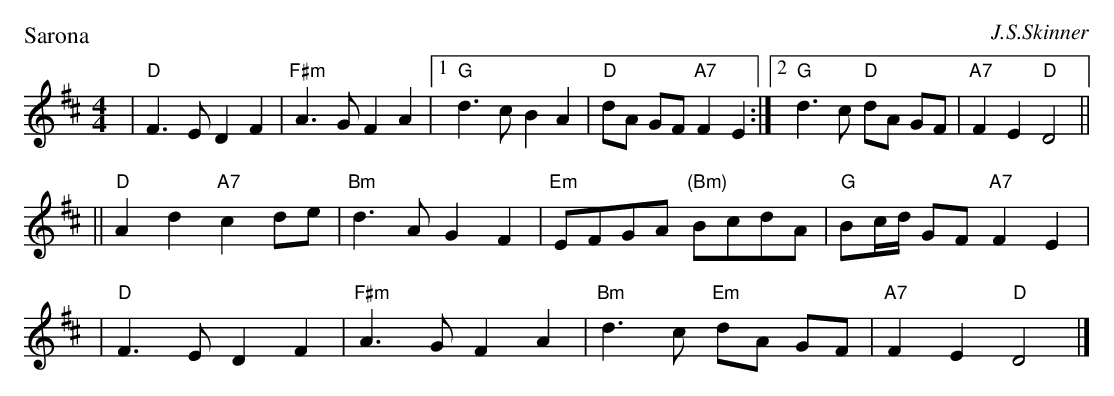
X:1
P: Sarona
C:J.S.Skinner
M:4/4
L:1/8
K:D
| "D"F3 E D2 F2 | "F#m"A3 G F2 A2 |1 "G"d3 c B2 A2 | "D"dA GF "A7"F2 E2 \
                                 :|2 "G"d3 c "D"dA GF | "A7"F2 E2 "D"D4 ||
|| "D"A2 d2 "A7"c2 de | "Bm"d3 A G2 F2 | "Em"EFGA "(Bm)"BcdA | "G"Bc/d/ GF "A7"F2 E2 |
|  "D"F3 E D2 F2 | "F#m"A3 G F2 A2 | "Bm"d3 c "Em"dA GF | "A7"F2 E2 "D"D4 |]
